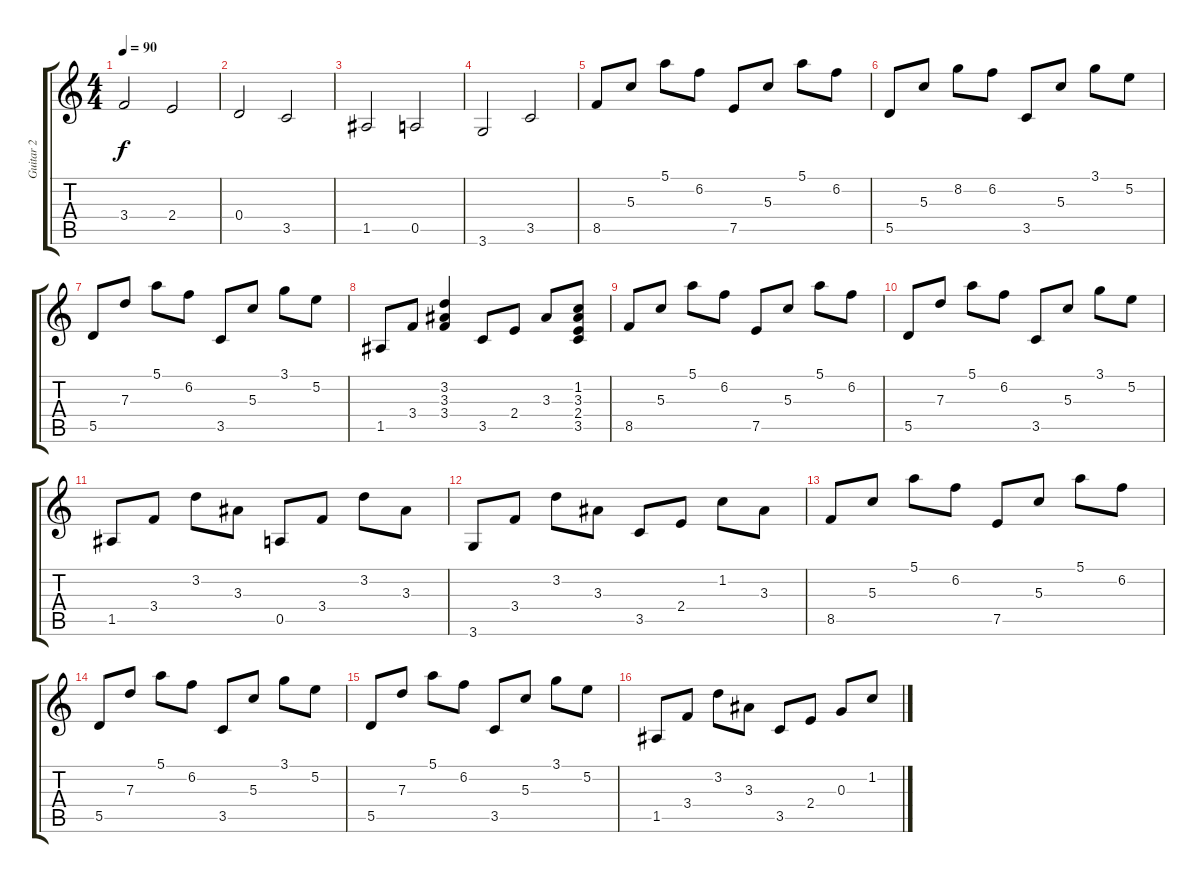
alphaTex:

\track ("Guitar 2" "Guitar 2") {instrument acousticguitarnylon}
\staff {score tabs}
\tuning (E4 B3 G3 D3 A2 E2) {hide}
\ts (4 4)
\tempo 90
\clef g2
\ks c
3.4.2{dy f instrument acousticguitarnylon} 2.4.2 |
0.4.2 3.5.2 |
1.5.2 0.5.2 |
3.6.2 3.5.2 |
8.5.8 5.3.8 5.1.8 6.2.8 7.5.8 5.3.8 5.1.8 6.2.8 |
5.5.8 5.3.8 8.2.8 6.2.8 3.5.8 5.3.8 3.1.8 5.2.8 |
5.5.8 7.3.8 5.1.8 6.2.8 3.5.8 5.3.8 3.1.8 5.2.8 |
1.5.8 3.4.8 (3.2 3.3 3.4).4 3.5.8 2.4.8 3.3.8 (1.2 3.3 2.4 3.5).8 |
8.5.8 5.3.8 5.1.8 6.2.8 7.5.8 5.3.8 5.1.8 6.2.8 |
5.5.8 7.3.8 5.1.8 6.2.8 3.5.8 5.3.8 3.1.8 5.2.8 |
1.5.8 3.4.8 3.2.8 3.3.8 0.5.8 3.4.8 3.2.8 3.3.8 |
3.6.8 3.4.8 3.2.8 3.3.8 3.5.8 2.4.8 1.2.8 3.3.8 |
8.5.8 5.3.8 5.1.8 6.2.8 7.5.8 5.3.8 5.1.8 6.2.8 |
5.5.8 7.3.8 5.1.8 6.2.8 3.5.8 5.3.8 3.1.8 5.2.8 |
5.5.8 7.3.8 5.1.8 6.2.8 3.5.8 5.3.8 3.1.8 5.2.8 |
1.5.8 3.4.8 3.2.8 3.3.8 3.5.8 2.4.8 0.3.8 1.2.8
